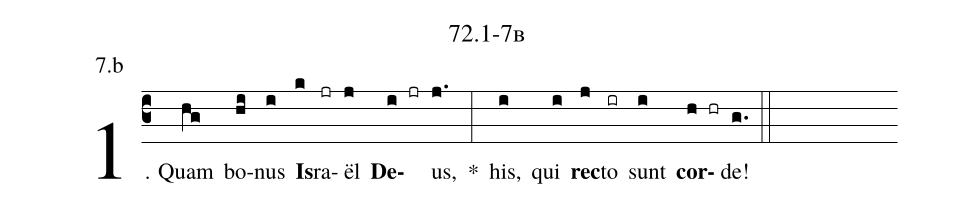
name: 72.1-7b;
annotation: 7.b;
%%
(c3)1. Quam(hg) bo(hi)nus(i) <b>Is</b>(k)ra(jr)ël(j) <b>De</b>(i jr)us,(j.) *(:) his,(i) qui(i) <b>rec</b>(j)to(ir) sunt(i) <b>cor</b>(h hr)de!(g.) (::)


%E(i) u(i) o(j) u(i) a(h) e.(g.) (::)
